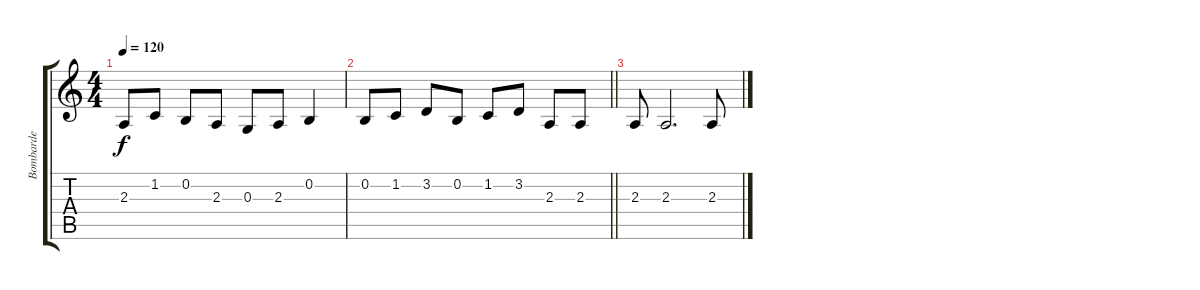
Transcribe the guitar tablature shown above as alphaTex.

\track ("Bombarde" "Bombarde") {instrument oboe}
\staff {score tabs}
\tuning (E4 B3 G3 D3 A2 E2) {hide}
\ts (4 4)
\tempo 120
\clef g2
\ks c
2.3.8{dy f} 1.2.8 0.2.8 2.3.8 0.3.8 2.3.8 0.2.4 |
\barLineRight lightlight
0.2.8 1.2.8 3.2.8 0.2.8 1.2.8 3.2.8 2.3.8 2.3.8 |
2.3.8 2.3.2{d} 2.3.8
